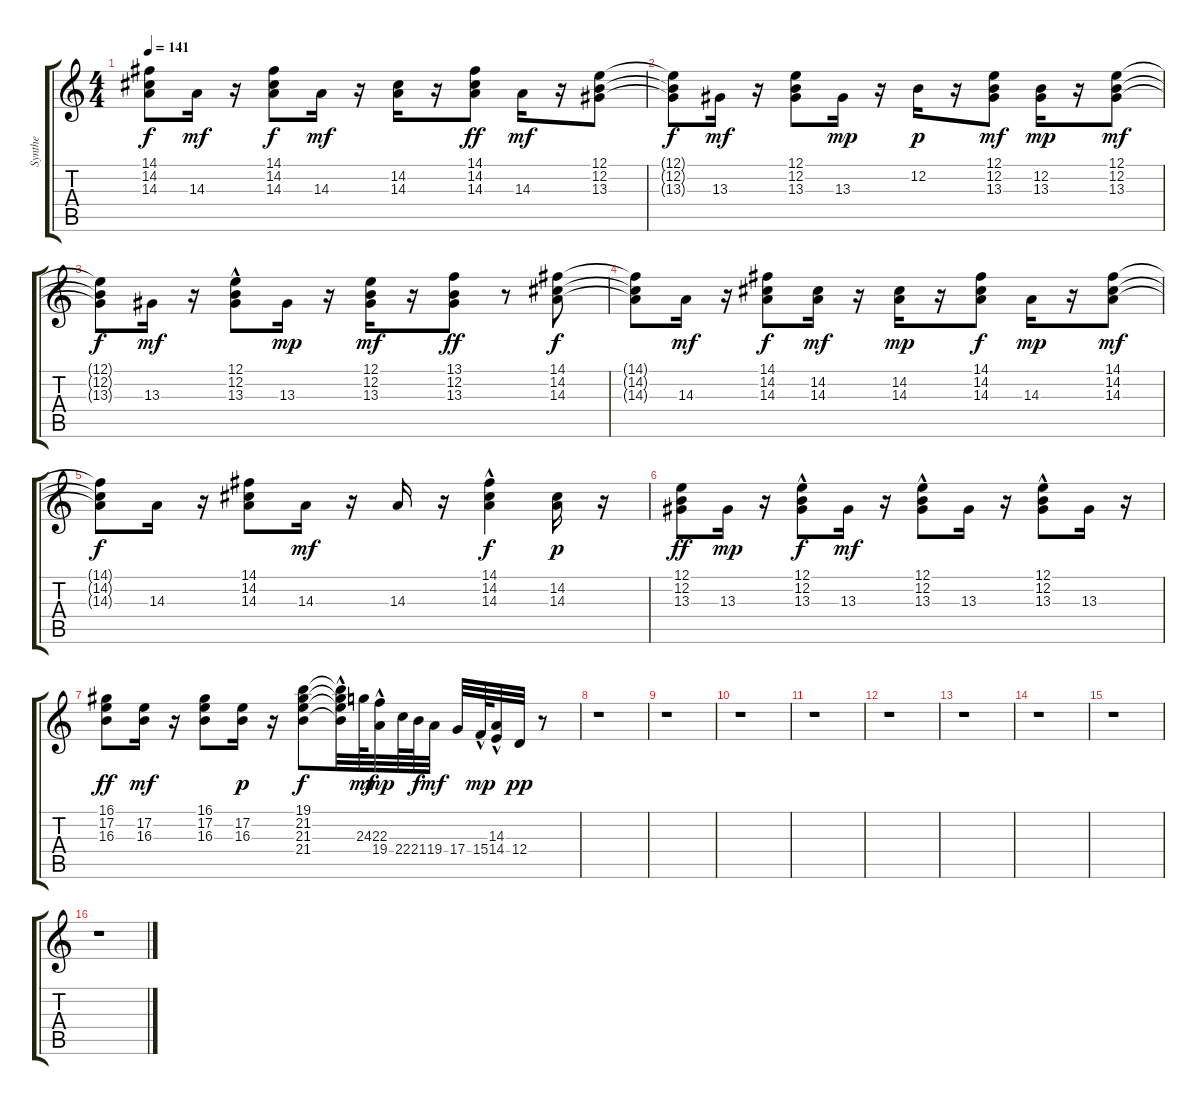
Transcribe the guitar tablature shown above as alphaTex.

\track ("Synthe" "Synthe") {instrument rockorgan}
\staff {score tabs}
\tuning (E4 B3 G3 D3 A2 E2) {hide}
\ts (4 4)
\tempo 141
\clef g2
\ks c
(14.1{t} 14.2{t} 14.3{t}).8{dy f} 14.3.16{dy mf} r.16 (14.1 14.2 14.3).8{dy f} 14.3.16{dy mf} r.16 (14.2 14.3).16 r.16 (14.1 14.2 14.3).8{dy ff} 14.3.16{dy mf} r.16 (12.1 12.2 13.3).8 |
(12.1{t} 12.2{t} 13.3{t}).8{dy f} 13.3.16{dy mf} r.16 (12.1 12.2 13.3).8 13.3.16{dy mp} r.16 12.2.16{dy p} r.16 (12.1 12.2 13.3).8{dy mf} (12.2 13.3).16{dy mp} r.16 (12.1 12.2 13.3).8{dy mf} |
(12.1{t} 12.2{t} 13.3{t}).8{dy f} 13.3.16{dy mf} r.16 (12.1 12.2{hac} 13.3).8 13.3.16{dy mp} r.16 (12.1 12.2 13.3).16{dy mf} r.16 (13.1 12.2 13.3).8{dy ff} r.8 (14.1 14.2 14.3).8{dy f} |
(14.1{t} 14.2{t} 14.3{t}).8 14.3.16{dy mf} r.16 (14.1 14.2 14.3).8{dy f} (14.2 14.3).16{dy mf} r.16 (14.2 14.3).16{dy mp} r.16 (14.1 14.2 14.3).8{dy f} 14.3.16{dy mp} r.16 (14.1 14.2 14.3).8{dy mf} |
(14.1{t} 14.2{t} 14.3{t}).8{dy f} 14.3.16 r.16 (14.1 14.2 14.3).8 14.3.16{dy mf} r.16 14.3.16 r.16 (14.1 14.2{hac} 14.3{hac}).4{dy f} (14.2 14.3).16{dy p} r.16 |
(12.1 12.2 13.3).8{dy ff} 13.3.16{dy mp} r.16 (12.1{hac} 12.2{hac} 13.3).8{dy f} 13.3.16{dy mf} r.16 (12.1{hac} 12.2{hac} 13.3).8 13.3.16 r.16 (12.1{hac} 12.2{hac} 13.3).8 13.3.16 r.16 |
(16.1 17.2 16.3).8{dy ff} (17.2 16.3).16{dy mf} r.16 (16.1 17.2 16.3).8 (17.2 16.3).16{dy p} r.16 (19.1 21.2 21.3 21.4).8{dy f} (19.1{t} 21.2{t} 21.3{hac t} 21.4{t}).32 24.3.64{dy mf} (22.3{hac} 19.4).32{dy mp} 22.4.64 21.4.64{dy f} 19.4.32{dy mf} 17.4.32 15.4{hac}.64{dy mp} (14.3 14.4{hac}).32 12.4.32{dy pp} r.8 |
r.1 |
r.1 |
r.1 |
r.1 |
r.1 |
r.1 |
r.1 |
r.1 |
r.1
